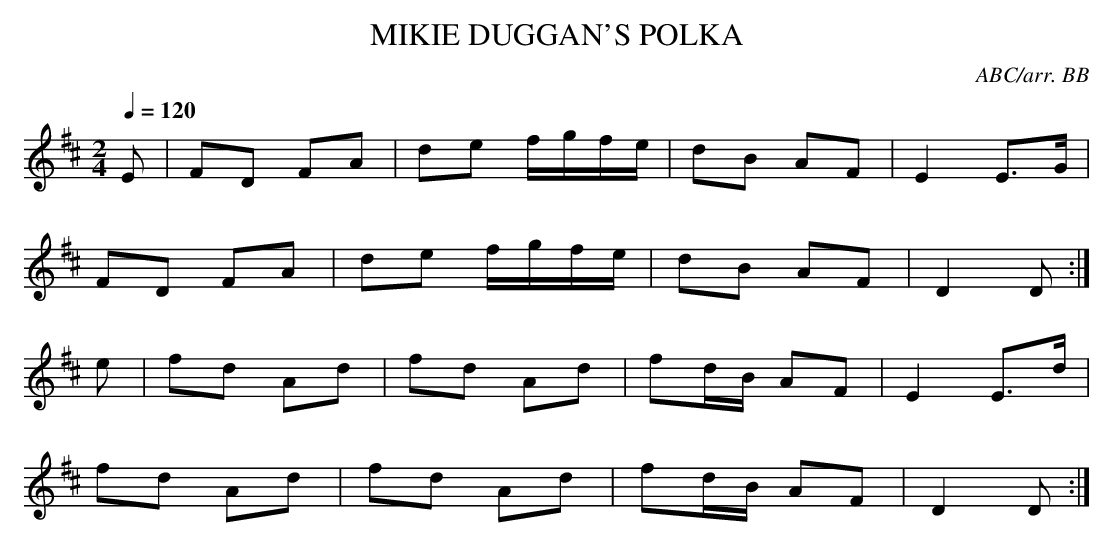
X:1
T:MIKIE DUGGAN'S POLKA
C:ABC/arr. BB
Q:1/4=120
L:1/8
M:2/4
K:D
E|FD FA|de f/g/f/e/|dB AF|E2 E>G|
FD FA|de f/g/f/e/|dB AF|D2 D :|
e|fd Ad|fd Ad|fd/B/ AF|E2 E>d|
fd Ad|fd Ad|fd/B/ AF|D2 D :|
